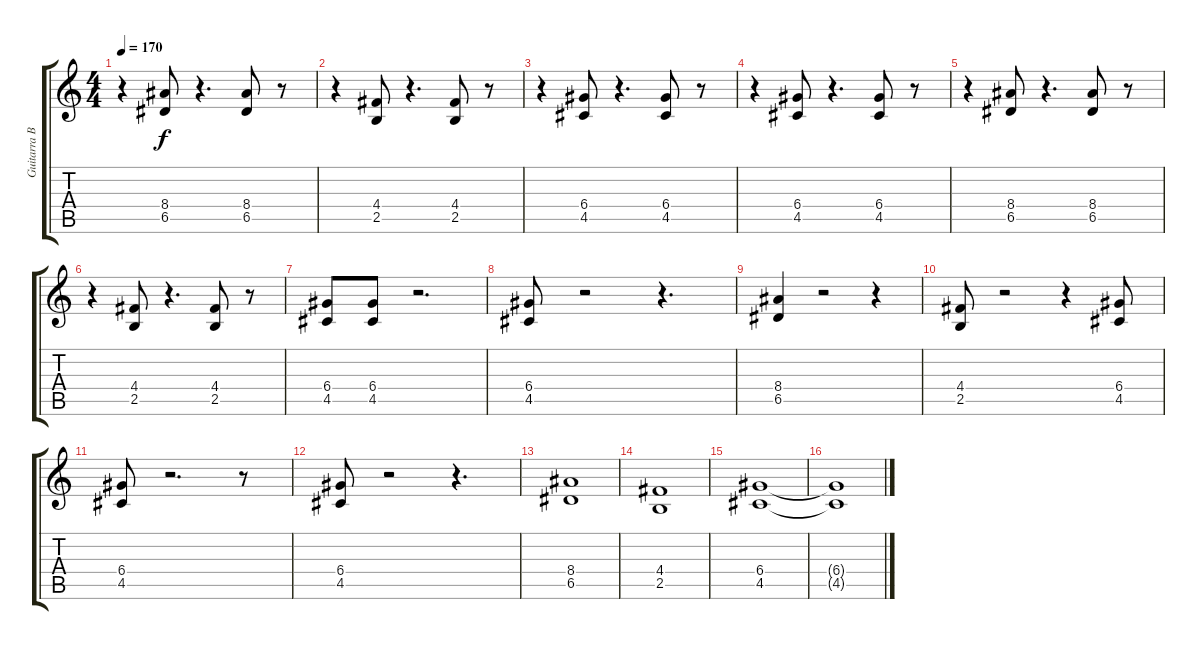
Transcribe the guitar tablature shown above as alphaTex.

\track ("Guitarra Base" "Guitarra B") {instrument overdrivenguitar}
\staff {score tabs}
\tuning (E4 B3 G3 D3 A2 E2) {hide}
\ts (4 4)
\tempo 170
\clef g2
\ks c
r.4{dy f} (8.4 6.5).8 r.4{d} (8.4 6.5).8 r.8 |
r.4 (4.4 2.5).8 r.4{d} (4.4 2.5).8 r.8 |
r.4 (6.4 4.5).8 r.4{d} (6.4 4.5).8 r.8 |
r.4 (6.4 4.5).8 r.4{d} (6.4 4.5).8 r.8 |
r.4 (8.4 6.5).8 r.4{d} (8.4 6.5).8 r.8 |
r.4 (4.4 2.5).8 r.4{d} (4.4 2.5).8 r.8 |
(6.4 4.5).8 (6.4 4.5).8 r.2{d} |
(6.4 4.5).8 r.2 r.4{d} |
(8.4 6.5).4 r.2 r.4 |
(4.4 2.5).8 r.2 r.4 (6.4 4.5).8 |
(6.4 4.5).8 r.2{d} r.8 |
(6.4 4.5).8 r.2 r.4{d} |
(8.4 6.5).1 |
(4.4 2.5).1 |
(6.4 4.5).1 |
(6.4{t} 4.5{t}).1
